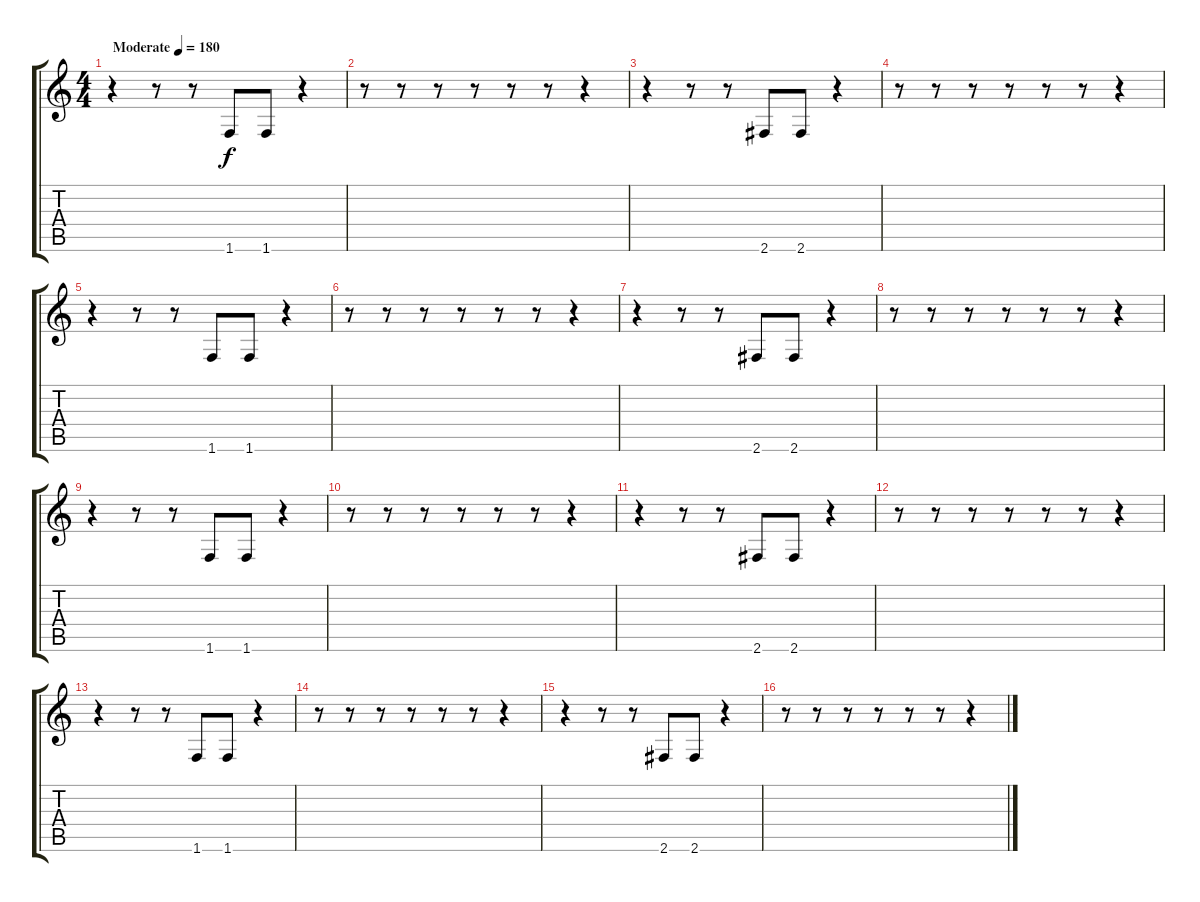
\track "" {instrument fretlessbass}
\staff {score tabs}
\tuning (E4 B3 G3 D3 A2 E2) {hide}
\ts (4 4)
\tempo (180 "Moderate")
\clef g2
\ks c
r.4{dy f instrument fretlessbass} r.8 r.8 1.6.8 1.6.8 r.4 |
r.8 r.8 r.8 r.8 r.8 r.8 r.4 |
r.4 r.8 r.8 2.6.8 2.6.8 r.4 |
r.8 r.8 r.8 r.8 r.8 r.8 r.4 |
r.4 r.8 r.8 1.6.8 1.6.8 r.4 |
r.8 r.8 r.8 r.8 r.8 r.8 r.4 |
r.4 r.8 r.8 2.6.8 2.6.8 r.4 |
r.8 r.8 r.8 r.8 r.8 r.8 r.4 |
r.4 r.8 r.8 1.6.8 1.6.8 r.4 |
r.8 r.8 r.8 r.8 r.8 r.8 r.4 |
r.4 r.8 r.8 2.6.8 2.6.8 r.4 |
r.8 r.8 r.8 r.8 r.8 r.8 r.4 |
r.4 r.8 r.8 1.6.8 1.6.8 r.4 |
r.8 r.8 r.8 r.8 r.8 r.8 r.4 |
r.4 r.8 r.8 2.6.8 2.6.8 r.4 |
r.8 r.8 r.8 r.8 r.8 r.8 r.4
